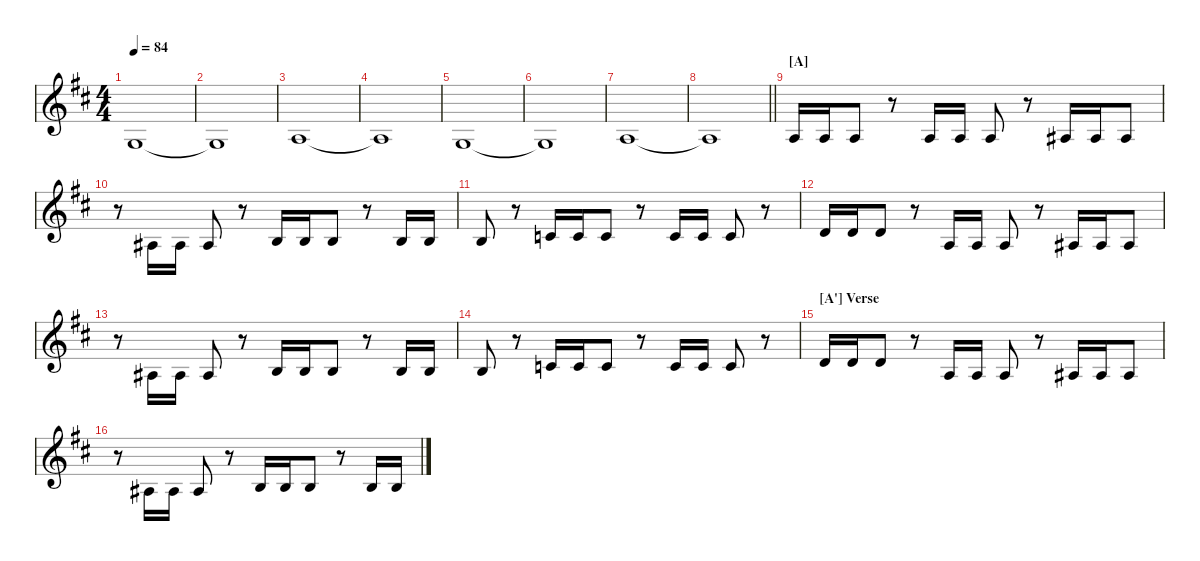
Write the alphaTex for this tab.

\hideDynamics
\bracketExtendMode nobrackets
\singleTrackTrackNamePolicy hidden
\multiTrackTrackNamePolicy hidden
\otherSystemsTrackNameOrientation horizontal
\track ("Violin" "Violin") {instrument violin}
\staff {score}
\tuning (E5 A4 D4 G3)
\ts (4 4)
\tempo 84
\clef g2
\scale
0.25
\ks d
0.4{acc forcenatural}.1{dy f beam Up} |
\scale
0.25 0.4{t acc forcenatural}.1{beam Up} |
\scale
0.25 2.4{acc forcenatural}.1{beam Up} |
\scale
0.25 2.4{t acc forcenatural}.1{beam Up} |
\scale
0.25 0.4{acc forcenatural}.1{beam Up} |
\scale
0.25 0.4{t acc forcenatural}.1{beam Up} |
\scale
0.25 2.4{acc forcenatural}.1{beam Up} |
\scale
0.25
\barLineRight lightlight
2.4{t acc forcenatural}.1{beam Up} |
\section ("A" "")
\scale
0.256556 2.4{acc forcenatural}.16{beam Up} 2.4{acc forcenatural}.16{beam Up} 2.4{acc forcenatural}.8{beam Up} r.8{beam Up} 2.4{acc forcenatural}.16{beam Up} 2.4{acc forcenatural}.16{beam Up} 2.4{acc forcenatural}.8{beam Up} r.8{beam Up} 3.4{acc #}.16{beam Up} 3.4{acc #}.16{beam Up} 3.4{acc #}.8{beam Up} |
\scale
0.257697 r.8{beam Down} 3.4{acc #}.16{beam Up} 3.4{acc #}.16{beam Up} 3.4{acc #}.8{beam Up} r.8{beam Up} 4.4{acc forcenatural}.16{dy ff beam Up} 4.4{acc forcenatural}.16{beam Up} 4.4{acc forcenatural}.8{beam Up} r.8{beam Up} 4.4{acc forcenatural}.16{beam Up} 4.4{acc forcenatural}.16{beam Up} |
\scale
0.22919 4.4{acc forcenatural}.8{beam Up} r.8{beam Up} 5.4{acc forcenatural}.16{beam Up} 5.4{acc forcenatural}.16{beam Up} 5.4{acc forcenatural}.8{beam Up} r.8{beam Up} 5.4{acc forcenatural}.16{beam Up} 5.4{acc forcenatural}.16{beam Up} 5.4{acc forcenatural}.8{beam Up} r.8{beam Up} |
\scale
0.256556 0.3{acc forcenatural}.16{dy f beam Up} 0.3{acc forcenatural}.16{beam Up} 0.3{acc forcenatural}.8{beam Up} r.8{beam Up} 2.4{acc forcenatural}.16{beam Up} 2.4{acc forcenatural}.16{beam Up} 2.4{acc forcenatural}.8{beam Up} r.8{beam Up} 3.4{acc #}.16{beam Up} 3.4{acc #}.16{beam Up} 3.4{acc #}.8{beam Up} |
\scale
0.257403 r.8{beam Down} 3.4{acc #}.16{beam Up} 3.4{acc #}.16{beam Up} 3.4{acc #}.8{beam Up} r.8{beam Up} 4.4{acc forcenatural}.16{dy ff beam Up} 4.4{acc forcenatural}.16{beam Up} 4.4{acc forcenatural}.8{beam Up} r.8{beam Up} 4.4{acc forcenatural}.16{beam Up} 4.4{acc forcenatural}.16{beam Up} |
\scale
0.228929 4.4{acc forcenatural}.8{beam Up} r.8{beam Up} 5.4{acc forcenatural}.16{beam Up} 5.4{acc forcenatural}.16{beam Up} 5.4{acc forcenatural}.8{beam Up} r.8{beam Up} 5.4{acc forcenatural}.16{beam Up} 5.4{acc forcenatural}.16{beam Up} 5.4{acc forcenatural}.8{beam Up} r.8{beam Up} |
\section ("A'" "Verse")
\scale
0.256264 0.3{acc forcenatural}.16{dy f beam Up} 0.3{acc forcenatural}.16{beam Up} 0.3{acc forcenatural}.8{beam Up} r.8{beam Up} 2.4{acc forcenatural}.16{beam Up} 2.4{acc forcenatural}.16{beam Up} 2.4{acc forcenatural}.8{beam Up} r.8{beam Up} 3.4{acc #}.16{beam Up} 3.4{acc #}.16{beam Up} 3.4{acc #}.8{beam Up} |
\scale
0.257403 r.8{beam Down} 3.4{acc #}.16{beam Up} 3.4{acc #}.16{beam Up} 3.4{acc #}.8{beam Up} r.8{beam Up} 4.4{acc forcenatural}.16{dy ff beam Up} 4.4{acc forcenatural}.16{beam Up} 4.4{acc forcenatural}.8{beam Up} r.8{beam Up} 4.4{acc forcenatural}.16{beam Up} 4.4{acc forcenatural}.16{beam Up}
